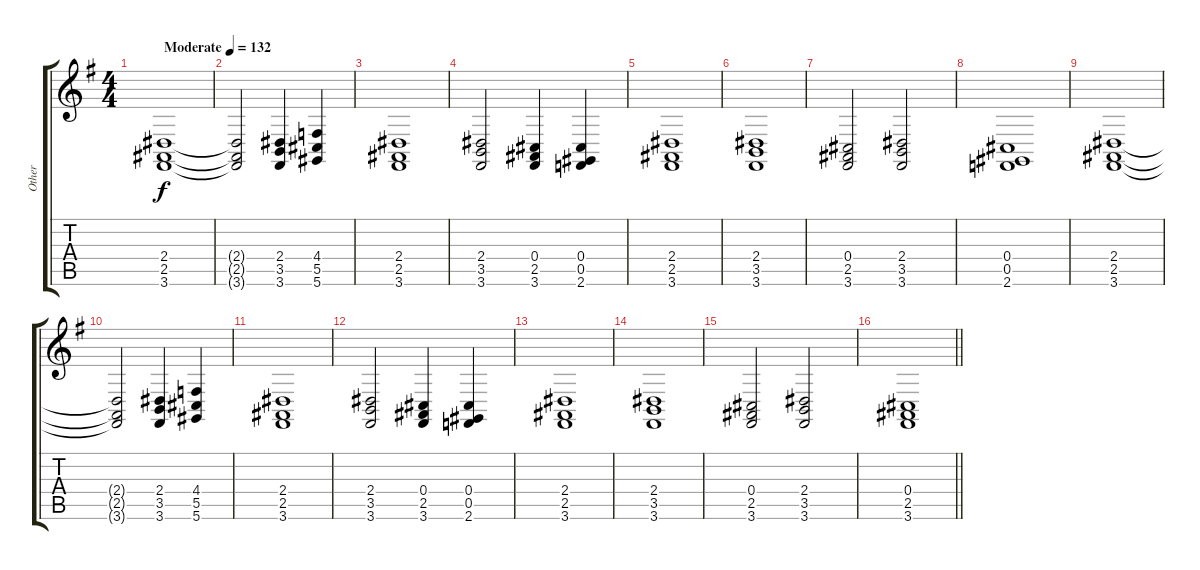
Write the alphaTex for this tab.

\track ("Other" "Other") {instrument lead1square}
\staff {score tabs}
\tuning (Eb4 Bb3 Gb3 Db3 Ab2 Eb2) {hide}
\ts (4 4)
\tempo (132 "Moderate")
\clef g2
\ks eminor
(2.4 2.5 3.6).1{dy f instrument lead1square} |
(2.4{t} 2.5{t} 3.6{t}).2 (2.4 3.5 3.6).4 (4.4 5.5 5.6).4 |
(2.4 2.5 3.6).1 |
(2.4 3.5 3.6).2 (0.4 2.5 3.6).4 (0.4 0.5 2.6).4 |
(2.4 2.5 3.6).1 |
(2.4 3.5 3.6).1 |
(0.4 2.5 3.6).2 (2.4 3.5 3.6).2 |
(0.4 0.5 2.6).1 |
(2.4 2.5 3.6).1 |
(2.4{t} 2.5{t} 3.6{t}).2 (2.4 3.5 3.6).4 (4.4 5.5 5.6).4 |
(2.4 2.5 3.6).1 |
(2.4 3.5 3.6).2 (0.4 2.5 3.6).4 (0.4 0.5 2.6).4 |
(2.4 2.5 3.6).1 |
(2.4 3.5 3.6).1 |
(0.4 2.5 3.6).2 (2.4 3.5 3.6).2 |
\barLineRight lightlight
(0.4 2.5 3.6).1
